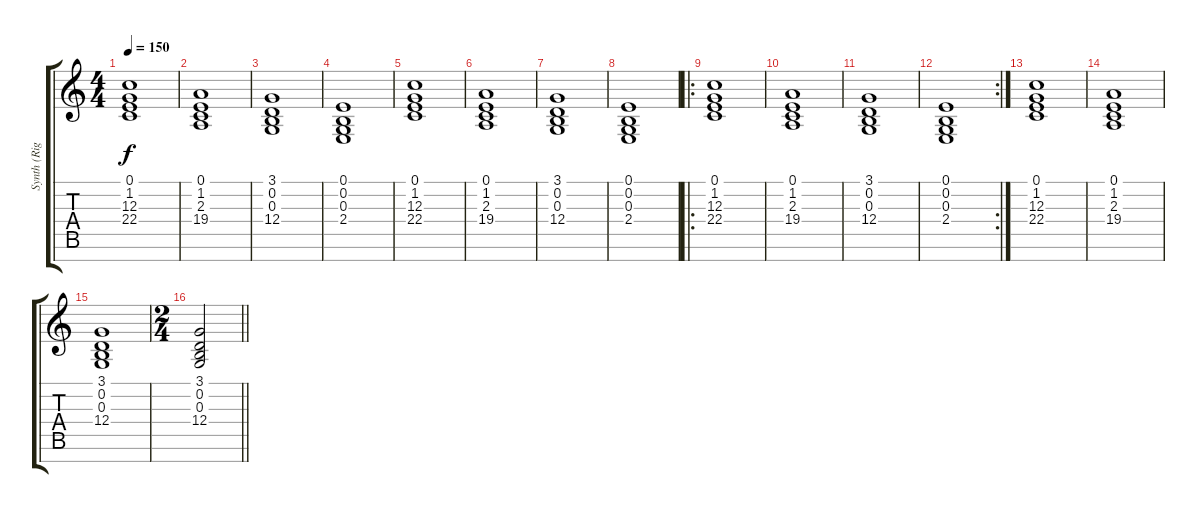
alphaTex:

\track ("Synth (Right hand)" "Synth (Rig") {instrument stringensemble1}
\staff {score tabs}
\tuning (E4 B3 G3 D3 A2 E2 B1) {hide}
\ts (4 4)
\tempo 150
\clef g2
\ks c
(0.1 1.2 12.3 22.4).1{dy f} |
(0.1 1.2 2.3 19.4).1 |
(3.1 0.2 0.3 12.4).1 |
(0.1 0.2 0.3 2.4).1 |
(0.1 1.2 12.3 22.4).1 |
(0.1 1.2 2.3 19.4).1 |
(3.1 0.2 0.3 12.4).1 |
(0.1 0.2 0.3 2.4).1 |
\ro
(0.1 1.2 12.3 22.4).1 |
(0.1 1.2 2.3 19.4).1 |
(3.1 0.2 0.3 12.4).1 |
\rc 2
(0.1 0.2 0.3 2.4).1 |
(0.1 1.2 12.3 22.4).1 |
(0.1 1.2 2.3 19.4).1 |
(3.1 0.2 0.3 12.4).1 |
\ts (2 4)
\barLineRight lightlight
(3.1 0.2 0.3 12.4).2
